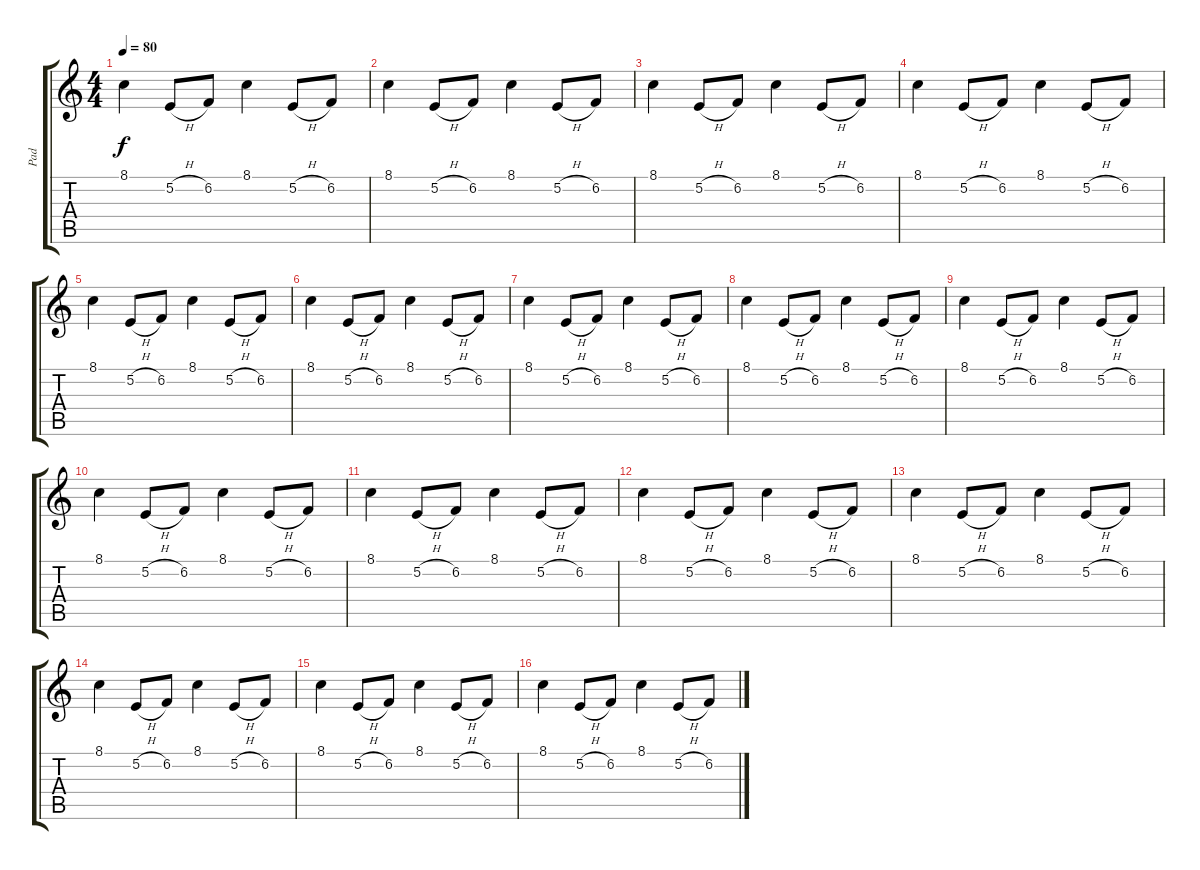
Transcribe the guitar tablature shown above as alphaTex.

\track ("Pad" "Pad") {instrument pad2warm}
\staff {score tabs}
\tuning (E4 B3 G3 D3 A2 E2) {hide}
\ts (4 4)
\tempo 80
\clef g2
\ks c
8.1.4{dy f} 5.2{h}.8 6.2.8 8.1.4 5.2{h}.8 6.2.8 |
8.1.4 5.2{h}.8 6.2.8 8.1.4 5.2{h}.8 6.2.8 |
8.1.4 5.2{h}.8 6.2.8 8.1.4 5.2{h}.8 6.2.8 |
8.1.4 5.2{h}.8 6.2.8 8.1.4 5.2{h}.8 6.2.8 |
8.1.4 5.2{h}.8 6.2.8 8.1.4 5.2{h}.8 6.2.8 |
8.1.4 5.2{h}.8 6.2.8 8.1.4 5.2{h}.8 6.2.8 |
8.1.4 5.2{h}.8 6.2.8 8.1.4 5.2{h}.8 6.2.8 |
8.1.4 5.2{h}.8 6.2.8 8.1.4 5.2{h}.8 6.2.8 |
8.1.4 5.2{h}.8 6.2.8 8.1.4 5.2{h}.8 6.2.8 |
8.1.4 5.2{h}.8 6.2.8 8.1.4 5.2{h}.8 6.2.8 |
8.1.4 5.2{h}.8 6.2.8 8.1.4 5.2{h}.8 6.2.8 |
8.1.4 5.2{h}.8 6.2.8 8.1.4 5.2{h}.8 6.2.8 |
8.1.4 5.2{h}.8 6.2.8 8.1.4 5.2{h}.8 6.2.8 |
8.1.4 5.2{h}.8 6.2.8 8.1.4 5.2{h}.8 6.2.8 |
8.1.4 5.2{h}.8 6.2.8 8.1.4 5.2{h}.8 6.2.8 |
8.1.4 5.2{h}.8 6.2.8 8.1.4 5.2{h}.8 6.2.8
